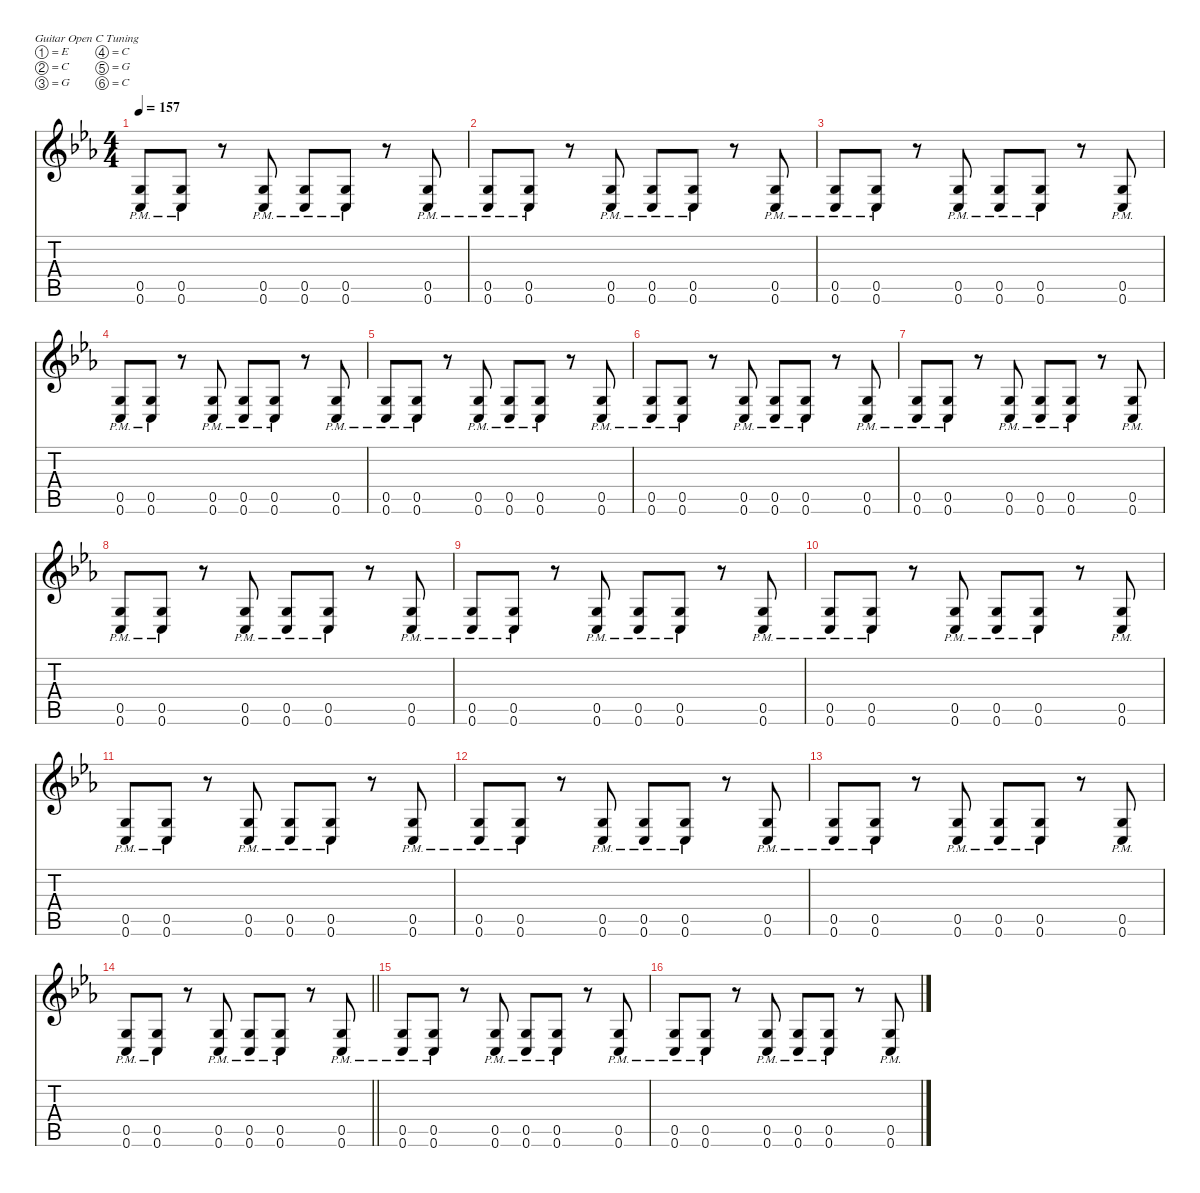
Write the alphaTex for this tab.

\defaultSystemsLayout 4
\hideDynamics
\bracketExtendMode nobrackets
\singleTrackTrackNamePolicy hidden
\multiTrackTrackNamePolicy hidden
\firstSystemTrackNameMode fullname
\otherSystemsTrackNameOrientation horizontal
\track ("Guitar Three" "od.guit.") {instrument overdrivenguitar}
\staff {score tabs}
\tuning (E4 C4 G3 C3 G2 C2)
\ts (4 4)
\tempo 157
\clef g2
\ks cminor
(0.5{pm acc forcenatural} 0.6{pm acc forcenatural}).8{dy f beam Up} (0.5{pm acc forcenatural} 0.6{pm acc forcenatural}).8{beam Up} r.8{beam Up} (0.5{pm acc forcenatural} 0.6{pm acc forcenatural}).8{beam Up} (0.5{pm acc forcenatural} 0.6{pm acc forcenatural}).8{beam Up} (0.5{pm acc forcenatural} 0.6{pm acc forcenatural}).8{beam Up} r.8{beam Up} (0.5{pm acc forcenatural} 0.6{pm acc forcenatural}).8{beam Up} |
(0.5{pm acc forcenatural} 0.6{pm acc forcenatural}).8{beam Up} (0.5{pm acc forcenatural} 0.6{pm acc forcenatural}).8{beam Up} r.8{beam Up} (0.5{pm acc forcenatural} 0.6{pm acc forcenatural}).8{beam Up} (0.5{pm acc forcenatural} 0.6{pm acc forcenatural}).8{beam Up} (0.5{pm acc forcenatural} 0.6{pm acc forcenatural}).8{beam Up} r.8{beam Up} (0.5{pm acc forcenatural} 0.6{pm acc forcenatural}).8{beam Up} |
(0.5{pm acc forcenatural} 0.6{pm acc forcenatural}).8{beam Up} (0.5{pm acc forcenatural} 0.6{pm acc forcenatural}).8{beam Up} r.8{beam Up} (0.5{pm acc forcenatural} 0.6{pm acc forcenatural}).8{beam Up} (0.5{pm acc forcenatural} 0.6{pm acc forcenatural}).8{beam Up} (0.5{pm acc forcenatural} 0.6{pm acc forcenatural}).8{beam Up} r.8{beam Up} (0.5{pm acc forcenatural} 0.6{pm acc forcenatural}).8{beam Up} |
(0.5{pm acc forcenatural} 0.6{pm acc forcenatural}).8{beam Up} (0.5{pm acc forcenatural} 0.6{pm acc forcenatural}).8{beam Up} r.8{beam Up} (0.5{pm acc forcenatural} 0.6{pm acc forcenatural}).8{beam Up} (0.5{pm acc forcenatural} 0.6{pm acc forcenatural}).8{beam Up} (0.5{pm acc forcenatural} 0.6{pm acc forcenatural}).8{beam Up} r.8{beam Up} (0.5{pm acc forcenatural} 0.6{pm acc forcenatural}).8{beam Up} |
(0.5{pm acc forcenatural} 0.6{pm acc forcenatural}).8{beam Up} (0.5{pm acc forcenatural} 0.6{pm acc forcenatural}).8{beam Up} r.8{beam Up} (0.5{pm acc forcenatural} 0.6{pm acc forcenatural}).8{beam Up} (0.5{pm acc forcenatural} 0.6{pm acc forcenatural}).8{beam Up} (0.5{pm acc forcenatural} 0.6{pm acc forcenatural}).8{beam Up} r.8{beam Up} (0.5{pm acc forcenatural} 0.6{pm acc forcenatural}).8{beam Up} |
(0.5{pm acc forcenatural} 0.6{pm acc forcenatural}).8{beam Up} (0.5{pm acc forcenatural} 0.6{pm acc forcenatural}).8{beam Up} r.8{beam Up} (0.5{pm acc forcenatural} 0.6{pm acc forcenatural}).8{beam Up} (0.5{pm acc forcenatural} 0.6{pm acc forcenatural}).8{beam Up} (0.5{pm acc forcenatural} 0.6{pm acc forcenatural}).8{beam Up} r.8{beam Up} (0.5{pm acc forcenatural} 0.6{pm acc forcenatural}).8{beam Up} |
(0.5{pm acc forcenatural} 0.6{pm acc forcenatural}).8{beam Up} (0.5{pm acc forcenatural} 0.6{pm acc forcenatural}).8{beam Up} r.8{beam Up} (0.5{pm acc forcenatural} 0.6{pm acc forcenatural}).8{beam Up} (0.5{pm acc forcenatural} 0.6{pm acc forcenatural}).8{beam Up} (0.5{pm acc forcenatural} 0.6{pm acc forcenatural}).8{beam Up} r.8{beam Up} (0.5{pm acc forcenatural} 0.6{pm acc forcenatural}).8{beam Up} |
(0.5{pm acc forcenatural} 0.6{pm acc forcenatural}).8{beam Up} (0.5{pm acc forcenatural} 0.6{pm acc forcenatural}).8{beam Up} r.8{beam Up} (0.5{pm acc forcenatural} 0.6{pm acc forcenatural}).8{beam Up} (0.5{pm acc forcenatural} 0.6{pm acc forcenatural}).8{beam Up} (0.5{pm acc forcenatural} 0.6{pm acc forcenatural}).8{beam Up} r.8{beam Up} (0.5{pm acc forcenatural} 0.6{pm acc forcenatural}).8{beam Up} |
(0.5{pm acc forcenatural} 0.6{pm acc forcenatural}).8{beam Up} (0.5{pm acc forcenatural} 0.6{pm acc forcenatural}).8{beam Up} r.8{beam Up} (0.5{pm acc forcenatural} 0.6{pm acc forcenatural}).8{beam Up} (0.5{pm acc forcenatural} 0.6{pm acc forcenatural}).8{beam Up} (0.5{pm acc forcenatural} 0.6{pm acc forcenatural}).8{beam Up} r.8{beam Up} (0.5{pm acc forcenatural} 0.6{pm acc forcenatural}).8{beam Up} |
(0.5{pm acc forcenatural} 0.6{pm acc forcenatural}).8{beam Up} (0.5{pm acc forcenatural} 0.6{pm acc forcenatural}).8{beam Up} r.8{beam Up} (0.5{pm acc forcenatural} 0.6{pm acc forcenatural}).8{beam Up} (0.5{pm acc forcenatural} 0.6{pm acc forcenatural}).8{beam Up} (0.5{pm acc forcenatural} 0.6{pm acc forcenatural}).8{beam Up} r.8{beam Up} (0.5{pm acc forcenatural} 0.6{pm acc forcenatural}).8{beam Up} |
(0.5{pm acc forcenatural} 0.6{pm acc forcenatural}).8{beam Up} (0.5{pm acc forcenatural} 0.6{pm acc forcenatural}).8{beam Up} r.8{beam Up} (0.5{pm acc forcenatural} 0.6{pm acc forcenatural}).8{beam Up} (0.5{pm acc forcenatural} 0.6{pm acc forcenatural}).8{beam Up} (0.5{pm acc forcenatural} 0.6{pm acc forcenatural}).8{beam Up} r.8{beam Up} (0.5{pm acc forcenatural} 0.6{pm acc forcenatural}).8{beam Up} |
(0.5{pm acc forcenatural} 0.6{pm acc forcenatural}).8{beam Up} (0.5{pm acc forcenatural} 0.6{pm acc forcenatural}).8{beam Up} r.8{beam Up} (0.5{pm acc forcenatural} 0.6{pm acc forcenatural}).8{beam Up} (0.5{pm acc forcenatural} 0.6{pm acc forcenatural}).8{beam Up} (0.5{pm acc forcenatural} 0.6{pm acc forcenatural}).8{beam Up} r.8{beam Up} (0.5{pm acc forcenatural} 0.6{pm acc forcenatural}).8{beam Up} |
(0.5{pm acc forcenatural} 0.6{pm acc forcenatural}).8{beam Up} (0.5{pm acc forcenatural} 0.6{pm acc forcenatural}).8{beam Up} r.8{beam Up} (0.5{pm acc forcenatural} 0.6{pm acc forcenatural}).8{beam Up} (0.5{pm acc forcenatural} 0.6{pm acc forcenatural}).8{beam Up} (0.5{pm acc forcenatural} 0.6{pm acc forcenatural}).8{beam Up} r.8{beam Up} (0.5{pm acc forcenatural} 0.6{pm acc forcenatural}).8{beam Up} |
\barLineRight lightlight
(0.5{pm acc forcenatural} 0.6{pm acc forcenatural}).8{beam Up} (0.5{pm acc forcenatural} 0.6{pm acc forcenatural}).8{beam Up} r.8{beam Up} (0.5{pm acc forcenatural} 0.6{pm acc forcenatural}).8{beam Up} (0.5{pm acc forcenatural} 0.6{pm acc forcenatural}).8{beam Up} (0.5{pm acc forcenatural} 0.6{pm acc forcenatural}).8{beam Up} r.8{beam Up} (0.5{pm acc forcenatural} 0.6{pm acc forcenatural}).8{beam Up} |
(0.5{pm acc forcenatural} 0.6{pm acc forcenatural}).8{beam Up} (0.5{pm acc forcenatural} 0.6{pm acc forcenatural}).8{beam Up} r.8{beam Up} (0.5{pm acc forcenatural} 0.6{pm acc forcenatural}).8{beam Up} (0.5{pm acc forcenatural} 0.6{pm acc forcenatural}).8{beam Up} (0.5{pm acc forcenatural} 0.6{pm acc forcenatural}).8{beam Up} r.8{beam Up} (0.5{pm acc forcenatural} 0.6{pm acc forcenatural}).8{beam Up} |
(0.5{pm acc forcenatural} 0.6{pm acc forcenatural}).8{beam Up} (0.5{pm acc forcenatural} 0.6{pm acc forcenatural}).8{beam Up} r.8{beam Up} (0.5{pm acc forcenatural} 0.6{pm acc forcenatural}).8{beam Up} (0.5{pm acc forcenatural} 0.6{pm acc forcenatural}).8{beam Up} (0.5{pm acc forcenatural} 0.6{pm acc forcenatural}).8{beam Up} r.8{beam Up} (0.5{pm acc forcenatural} 0.6{pm acc forcenatural}).8{beam Up}
